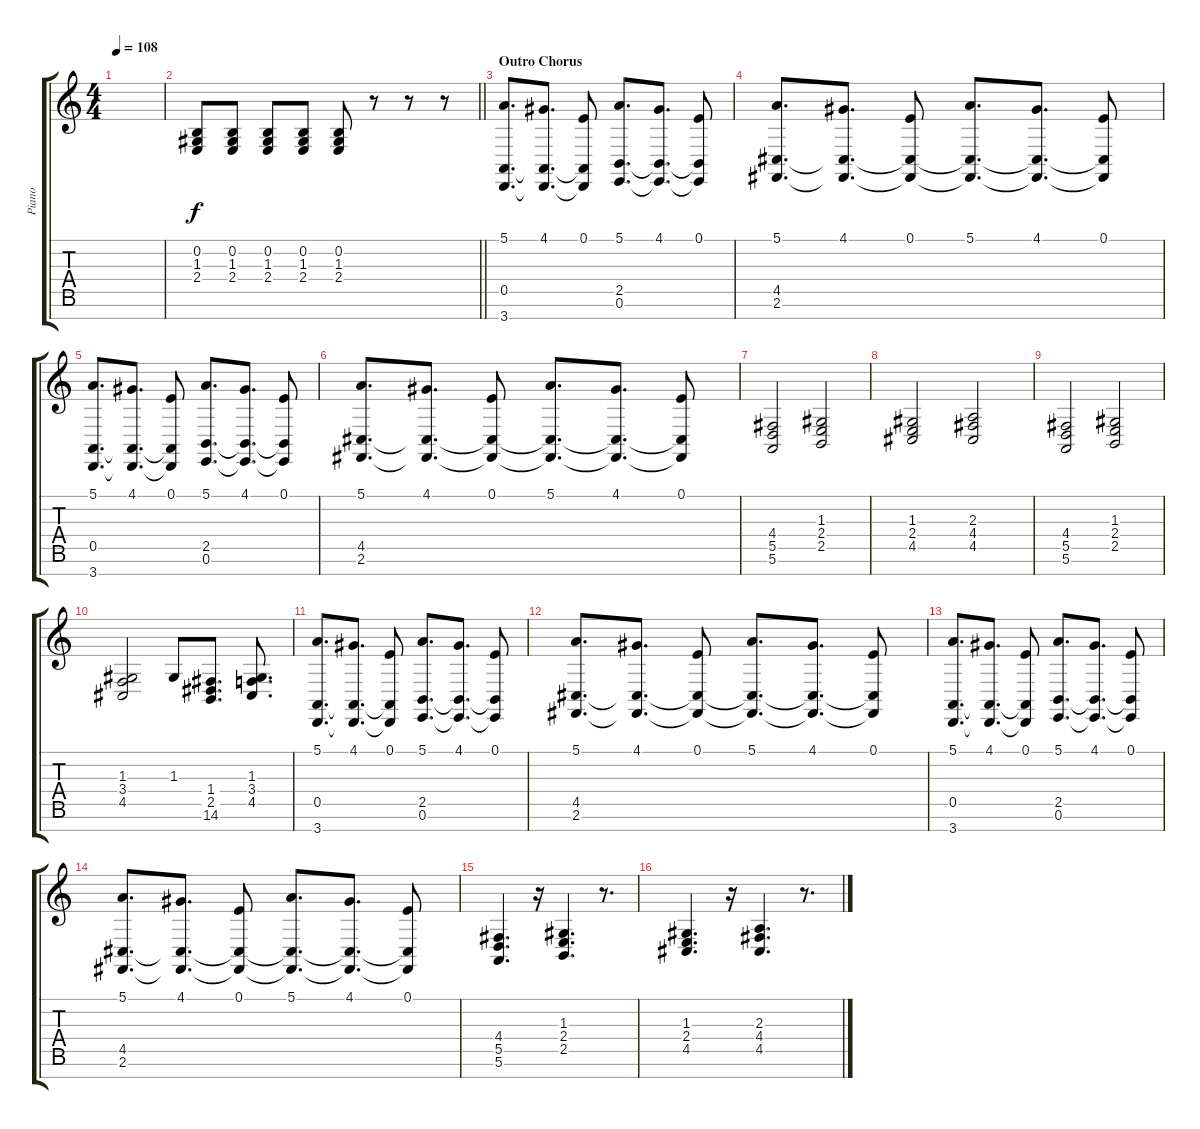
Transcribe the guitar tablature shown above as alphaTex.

\track ("Piano" "Piano") {instrument acousticgrandpiano}
\staff {score tabs}
\tuning (E4 B3 G3 D3 A2 E2 B1) {hide}
\ts (4 4)
\tempo 108
\clef g2
\ks c
|
\barLineRight lightlight
(0.2 1.3 2.4).8 (0.2 1.3 2.4).8 (0.2 1.3 2.4).8 (0.2 1.3 2.4).8 (0.2 1.3 2.4).8 r.8 r.8 r.8 |
\section ("" "Outro Chorus")
(5.1 0.5 3.7).8{d volume 14 instrument acousticgrandpiano} (4.1 0.5{t} 3.7{t}).8{d} (0.1 0.5{t} 3.7{t}).8 (5.1 2.5 0.6).8{d} (4.1 2.5{t} 0.6{t}).8{d} (0.1 2.5{t} 0.6{t}).8 |
(5.1 4.5 2.6).8{d} (4.1 4.5{t} 2.6{t}).8{d} (0.1 4.5{t} 2.6{t}).8 (5.1 4.5{t} 2.6{t}).8{d} (4.1 4.5{t} 2.6{t}).8{d} (0.1 4.5{t} 2.6{t}).8 |
(5.1 0.5 3.7).8{d} (4.1 0.5{t} 3.7{t}).8{d} (0.1 0.5{t} 3.7{t}).8 (5.1 2.5 0.6).8{d} (4.1 2.5{t} 0.6{t}).8{d} (0.1 2.5{t} 0.6{t}).8 |
(5.1 4.5 2.6).8{d} (4.1 4.5{t} 2.6{t}).8{d} (0.1 4.5{t} 2.6{t}).8 (5.1 4.5{t} 2.6{t}).8{d} (4.1 4.5{t} 2.6{t}).8{d} (0.1 4.5{t} 2.6{t}).8 |
(4.4 5.5 5.6).2 (1.3 2.4 2.5).2 |
(1.3 2.4 4.5).2 (2.3 4.4 4.5).2 |
(4.4 5.5 5.6).2 (1.3 2.4 2.5).2 |
(1.3 3.4 4.5).2 1.3.8 (1.4 2.5 14.6).8{d} (1.3 3.4 4.5).8{d} |
(5.1 0.5 3.7).8{d} (4.1 0.5{t} 3.7{t}).8{d} (0.1 0.5{t} 3.7{t}).8 (5.1 2.5 0.6).8{d} (4.1 2.5{t} 0.6{t}).8{d} (0.1 2.5{t} 0.6{t}).8 |
(5.1 4.5 2.6).8{d} (4.1 4.5{t} 2.6{t}).8{d} (0.1 4.5{t} 2.6{t}).8 (5.1 4.5{t} 2.6{t}).8{d} (4.1 4.5{t} 2.6{t}).8{d} (0.1 4.5{t} 2.6{t}).8 |
(5.1 0.5 3.7).8{d} (4.1 0.5{t} 3.7{t}).8{d} (0.1 0.5{t} 3.7{t}).8 (5.1 2.5 0.6).8{d} (4.1 2.5{t} 0.6{t}).8{d} (0.1 2.5{t} 0.6{t}).8 |
(5.1 4.5 2.6).8{d} (4.1 4.5{t} 2.6{t}).8{d} (0.1 4.5{t} 2.6{t}).8 (5.1 4.5{t} 2.6{t}).8{d} (4.1 4.5{t} 2.6{t}).8{d} (0.1 4.5{t} 2.6{t}).8 |
(4.4 5.5 5.6).4{d} r.16 (1.3 2.4 2.5).4{d} r.8{d} |
(1.3 2.4 4.5).4{d} r.16 (2.3 4.4 4.5).4{d} r.8{d}
